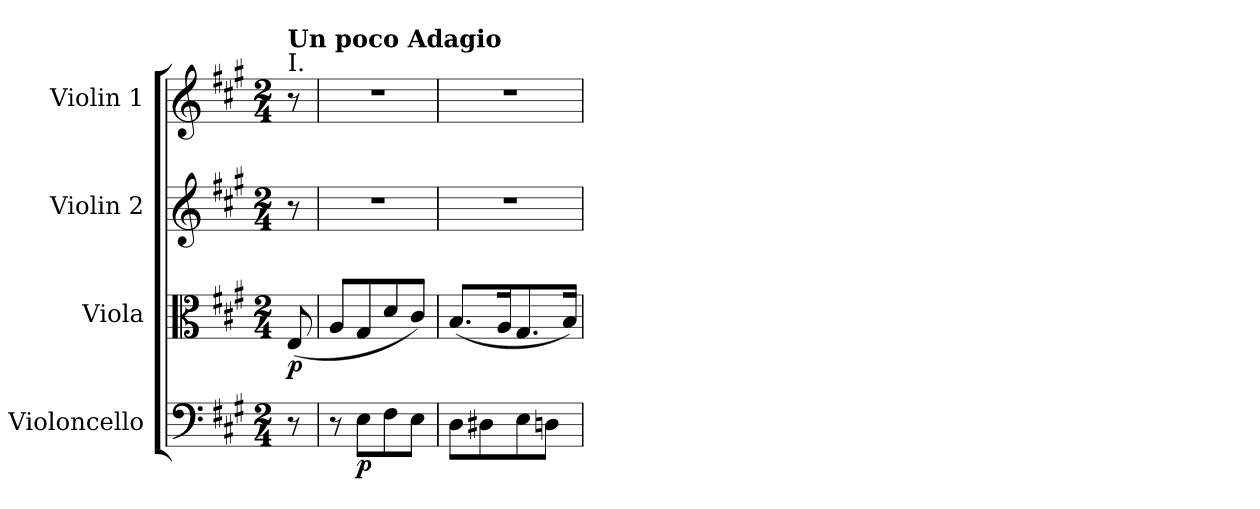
**kern	**dynam	**kern	**dynam	**kern	**kern
*part4	*part4	*part3	*part3	*part2	*part1
*staff4	*staff4	*staff3	*staff3	*staff2	*staff1
*I"Violoncello	*	*I"Viola	*	*I"Violin 2	*I"Violin 1
*I'Vc	*	*I'Vla	*	*I'Vln	*I'Vln
*clefF4	*	*clefC3	*	*clefG2	*clefG2
*k[f#c#g#]	*	*k[f#c#g#]	*	*k[f#c#g#]	*k[f#c#g#]
*M2/4	*	*M2/4	*	*M2/4	*M2/4
=1	=1	=1	=1	=1	=1
!	!	!	!	!	!LO:TX:a:t=I.
!	!	!	!	!	!LO:TX:a:B:t=Un poco Adagio
!	!	!	!LO:DY:b	!	!
8r	.	(8E/	p	8r	8r
=2	=2	=2	=2	=2	=2
8r	.	8A/L	.	2r	2r
!	!LO:DY:b	!	!	!	!
8E\L	p	8G#/	.	.	.
8F#\	.	8d/	.	.	.
8E\J	.	8c#/J)	.	.	.
=3	=3	=3	=3	=3	=3
8D\L	.	(>8.B/L	.	2r	2r
8D#X\	.	.	.	.	.
.	.	16A/K	.	.	.
8E\	.	8.G#/	.	.	.
8Dn\J	.	.	.	.	.
.	.	16B/Jk)	.	.	.
=	=	=	=	=	=
*-	*-	*-	*-	*-	*-
